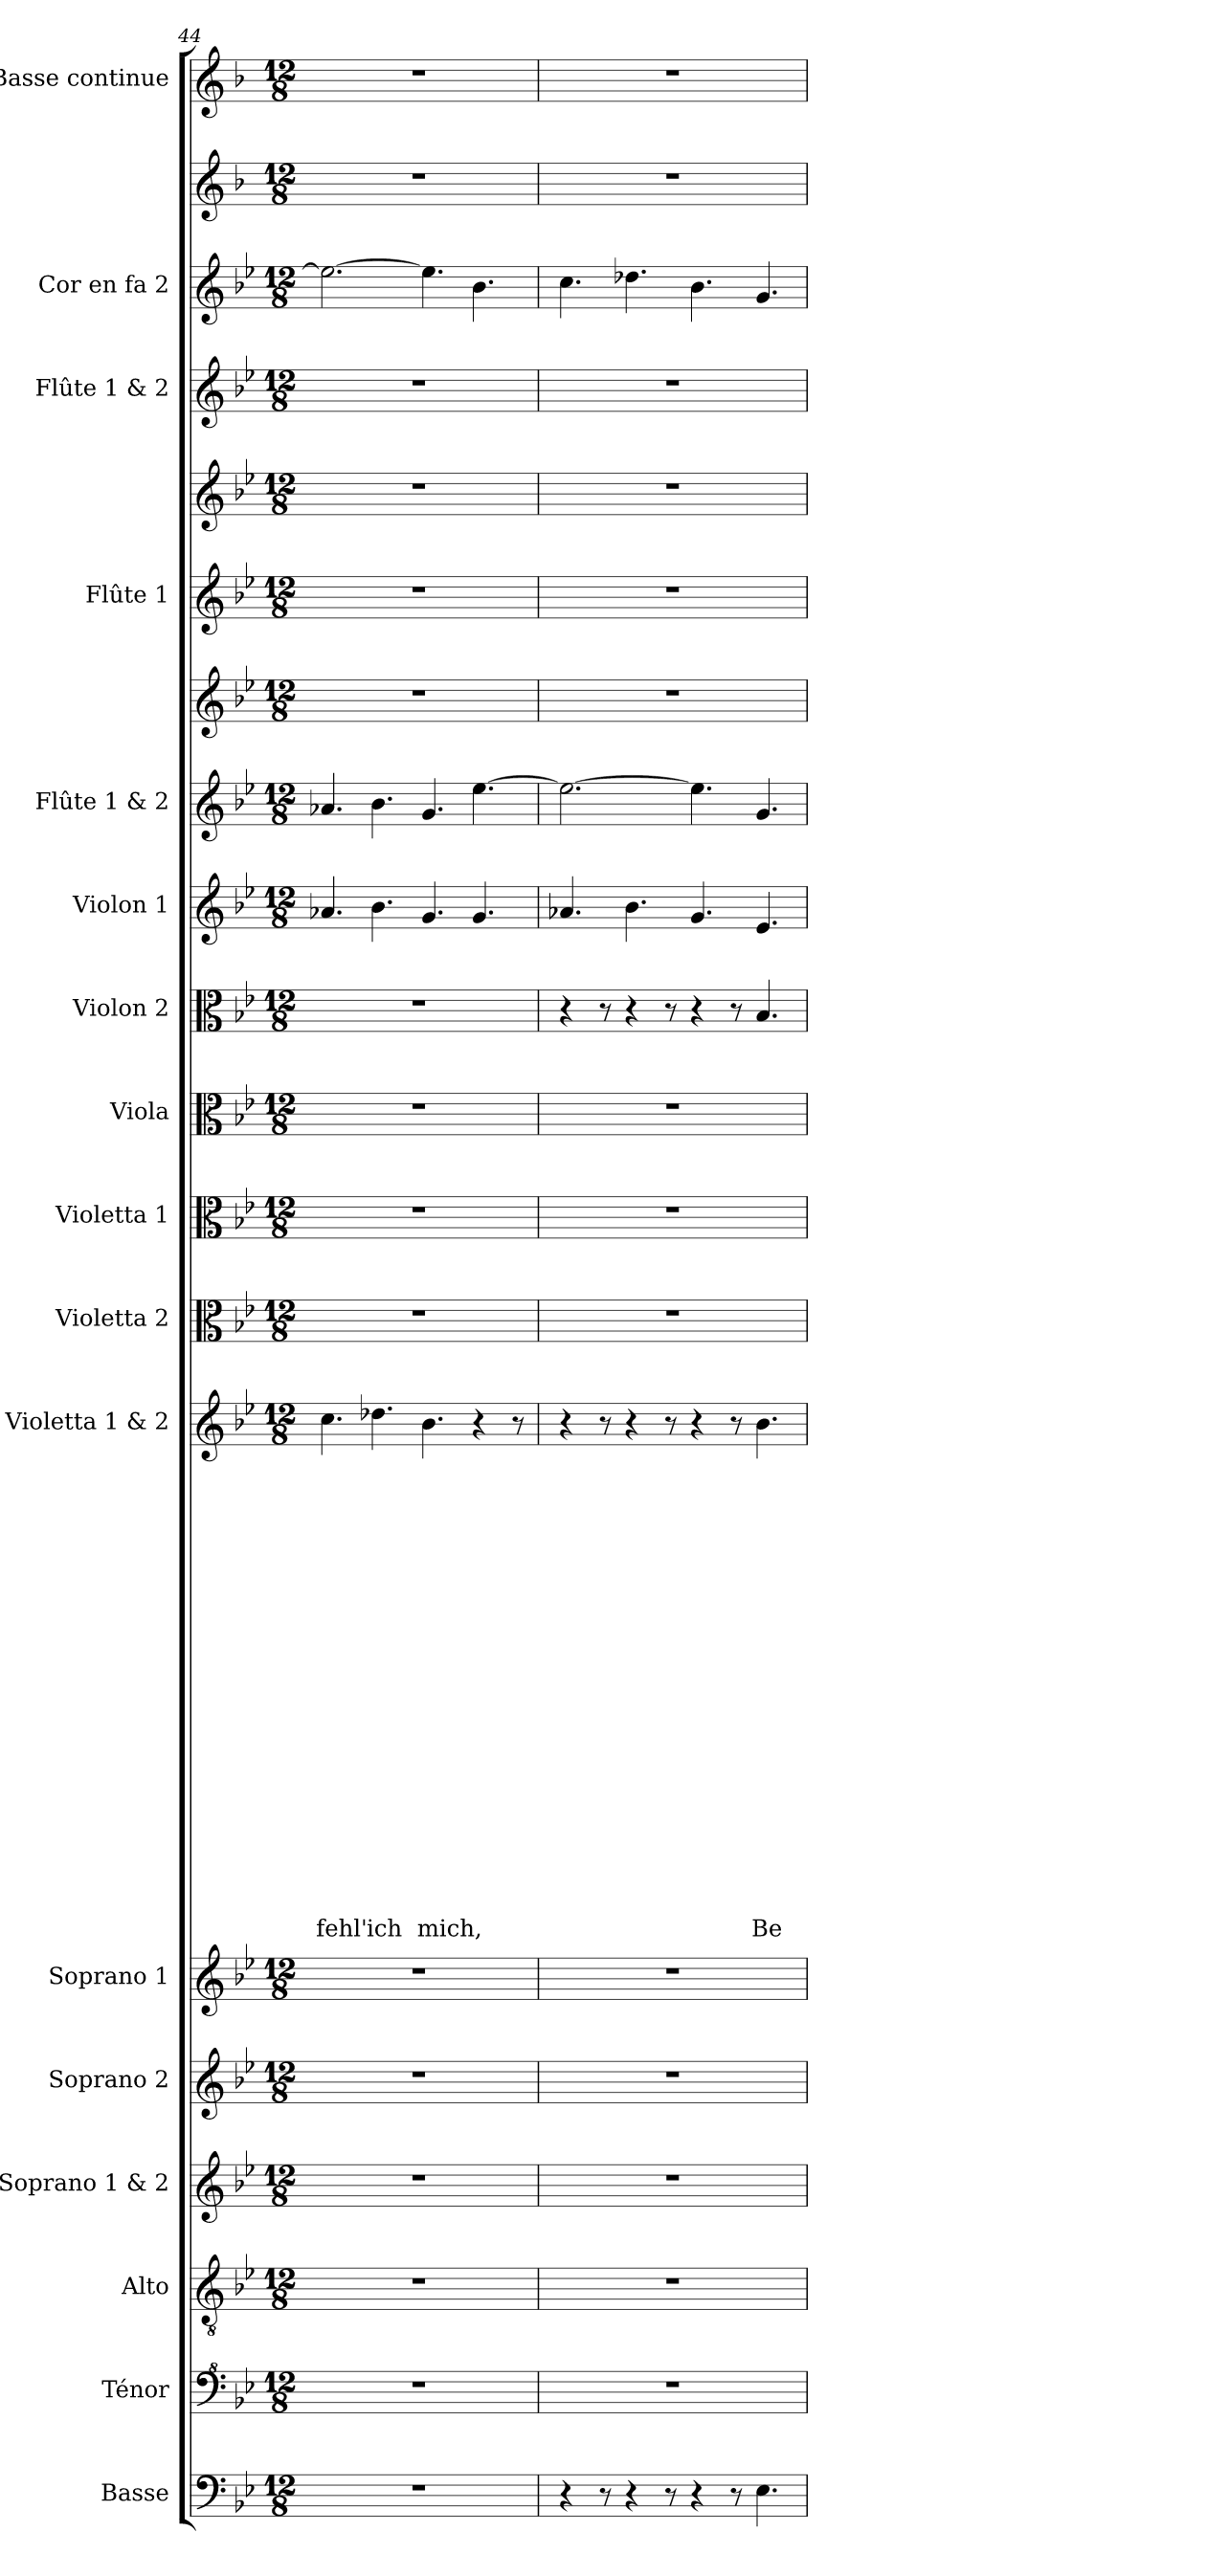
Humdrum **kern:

**kern	**kern	**kern	**kern	**kern	**kern	**kern	**text	**text	**text	**text	**text	**text	**text	**text	**text	**text	**text	**text	**text	**text	**text	**text	**text	**text	**text	**text	**text	**kern	**kern	**kern	**kern	**kern	**kern	**kern	**kern	**kern	**kern	**kern	**kern	**kern
*part17	*part16	*part15	*part14	*part13	*part12	*part11	*part11	*part11	*part11	*part11	*part11	*part11	*part11	*part11	*part11	*part11	*part11	*part11	*part11	*part11	*part11	*part11	*part11	*part11	*part11	*part11	*part11	*part10	*part9	*part8	*part7	*part6	*part5	*part5	*part4	*part4	*part3	*part2	*part2	*part1
*staff20	*staff19	*staff18	*staff17	*staff16	*staff15	*staff14	*staff14	*staff14	*staff14	*staff14	*staff14	*staff14	*staff14	*staff14	*staff14	*staff14	*staff14	*staff14	*staff14	*staff14	*staff14	*staff14	*staff14	*staff14	*staff14	*staff14	*staff14	*staff13	*staff12	*staff11	*staff10	*staff9	*staff8	*staff7	*staff6	*staff5	*staff4	*staff3	*staff2	*staff1
*I"Basse	*I"Ténor	*I"Alto	*I"Soprano 1 & 2	*I"Soprano 2	*I"Soprano 1	*I"Violetta 1 & 2	*	*	*	*	*	*	*	*	*	*	*	*	*	*	*	*	*	*	*	*	*	*I"Violetta 2	*I"Violetta 1	*I"Viola	*I"Violon 2	*I"Violon 1	*I"Flûte 1 & 2	*	*I"Flûte 1	*	*I"Flûte 1 & 2	*I"Cor en fa 2	*	*I"Basse continue
*I'Bas	*I'T	*I'A	*I'Pno	*I'S 2	*I'S 1	*	*	*	*	*	*	*	*	*	*	*	*	*	*	*	*	*	*	*	*	*	*	*I'Vta 2	*I'Vta 1	*I'Vla	*I'Vln 2	*I'Vln 1	*I'Vln 1	*	*I'Fl 1	*	*	*I'Cor 2	*	*I'BC
*clefF4	*clefF^4	*clefGv2	*clefG2	*clefG2	*clefG2	*clefG2	*	*	*	*	*	*	*	*	*	*	*	*	*	*	*	*	*	*	*	*	*	*clefC3	*clefC3	*clefC3	*clefC3	*clefG2	*clefG2	*clefG2	*clefG2	*clefG2	*clefG2	*clefG2	*clefG2	*clefG2
*ITrd7c12	*	*	*	*	*	*	*	*	*	*	*	*	*	*	*	*	*	*	*	*	*	*	*	*	*	*	*	*	*	*	*	*	*	*	*	*	*	*	*ITrd4c7	*ITrd4c7
*k[b-e-]	*k[b-e-]	*k[b-e-]	*k[b-e-]	*k[b-e-]	*k[b-e-]	*k[b-e-]	*	*	*	*	*	*	*	*	*	*	*	*	*	*	*	*	*	*	*	*	*	*k[b-e-]	*k[b-e-]	*k[b-e-]	*k[b-e-]	*k[b-e-]	*k[b-e-]	*k[b-e-]	*k[b-e-]	*k[b-e-]	*k[b-e-]	*k[b-e-]	*k[b-e-]	*k[b-e-]
*B-:	*B-:	*B-:	*B-:	*B-:	*B-:	*B-:	*	*	*	*	*	*	*	*	*	*	*	*	*	*	*	*	*	*	*	*	*	*B-:	*B-:	*B-:	*B-:	*B-:	*B-:	*B-:	*B-:	*B-:	*B-:	*B-:	*B-:	*B-:
*M12/8	*M12/8	*M12/8	*M12/8	*M12/8	*M12/8	*M12/8	*	*	*	*	*	*	*	*	*	*	*	*	*	*	*	*	*	*	*	*	*	*M12/8	*M12/8	*M12/8	*M12/8	*M12/8	*M12/8	*M12/8	*M12/8	*M12/8	*M12/8	*M12/8	*M12/8	*M12/8
=44	=44	=44	=44	=44	=44	=44	=44	=44	=44	=44	=44	=44	=44	=44	=44	=44	=44	=44	=44	=44	=44	=44	=44	=44	=44	=44	=44	=44	=44	=44	=44	=44	=44	=44	=44	=44	=44	=44	=44	=44
1.r	1.r	1.r	1.r	1.r	1.r	4.cc\	.	.	.	.	.	.	.	.	.	.	.	.	.	.	.	.	.	.	.	.	-fehl'	1.r	1.r	1.r	1.r	4.a-X/	4.a-X/	1.r	1.r	1.r	1.r	2.ee-\_	1.r	1.r
.	.	.	.	.	.	4.dd-X\	.	.	.	.	.	.	.	.	.	.	.	.	.	.	.	.	.	.	.	.	ich	.	.	.	.	4.b-\	4.b-\	.	.	.	.	.	.	.
.	.	.	.	.	.	4.b-\	.	.	.	.	.	.	.	.	.	.	.	.	.	.	.	.	.	.	.	.	mich,	.	.	.	.	4.g/	4.g/	.	.	.	.	4.ee-\]	.	.
.	.	.	.	.	.	4r	.	.	.	.	.	.	.	.	.	.	.	.	.	.	.	.	.	.	.	.	.	.	.	.	.	4.g/	[4.ee-\	.	.	.	.	4.b-\	.	.
.	.	.	.	.	.	8r	.	.	.	.	.	.	.	.	.	.	.	.	.	.	.	.	.	.	.	.	.	.	.	.	.	.	.	.	.	.	.	.	.	.
=45	=45	=45	=45	=45	=45	=45	=45	=45	=45	=45	=45	=45	=45	=45	=45	=45	=45	=45	=45	=45	=45	=45	=45	=45	=45	=45	=45	=45	=45	=45	=45	=45	=45	=45	=45	=45	=45	=45	=45	=45
4r	1.r	1.r	1.r	1.r	1.r	4r	.	.	.	.	.	.	.	.	.	.	.	.	.	.	.	.	.	.	.	.	.	1.r	1.r	1.r	4r	4.a-X/	2.ee-\_	1.r	1.r	1.r	1.r	4.cc\	1.r	1.r
8r	.	.	.	.	.	8r	.	.	.	.	.	.	.	.	.	.	.	.	.	.	.	.	.	.	.	.	.	.	.	.	8r	.	.	.	.	.	.	.	.	.
4r	.	.	.	.	.	4r	.	.	.	.	.	.	.	.	.	.	.	.	.	.	.	.	.	.	.	.	.	.	.	.	4r	4.b-\	.	.	.	.	.	4.dd-X\	.	.
8r	.	.	.	.	.	8r	.	.	.	.	.	.	.	.	.	.	.	.	.	.	.	.	.	.	.	.	.	.	.	.	8r	.	.	.	.	.	.	.	.	.
4r	.	.	.	.	.	4r	.	.	.	.	.	.	.	.	.	.	.	.	.	.	.	.	.	.	.	.	.	.	.	.	4r	4.g/	4.ee-\]	.	.	.	.	4.b-\	.	.
8r	.	.	.	.	.	8r	.	.	.	.	.	.	.	.	.	.	.	.	.	.	.	.	.	.	.	.	.	.	.	.	8r	.	.	.	.	.	.	.	.	.
4.EE-\	.	.	.	.	.	4.b-\	.	.	.	.	.	.	.	.	.	.	.	.	.	.	.	.	.	.	.	.	Be-	.	.	.	4.B-/	4.e-/	4.g/	.	.	.	.	4.g/	.	.
=	=	=	=	=	=	=	=	=	=	=	=	=	=	=	=	=	=	=	=	=	=	=	=	=	=	=	=	=	=	=	=	=	=	=	=	=	=	=	=	=
*-	*-	*-	*-	*-	*-	*-	*-	*-	*-	*-	*-	*-	*-	*-	*-	*-	*-	*-	*-	*-	*-	*-	*-	*-	*-	*-	*-	*-	*-	*-	*-	*-	*-	*-	*-	*-	*-	*-	*-	*-
